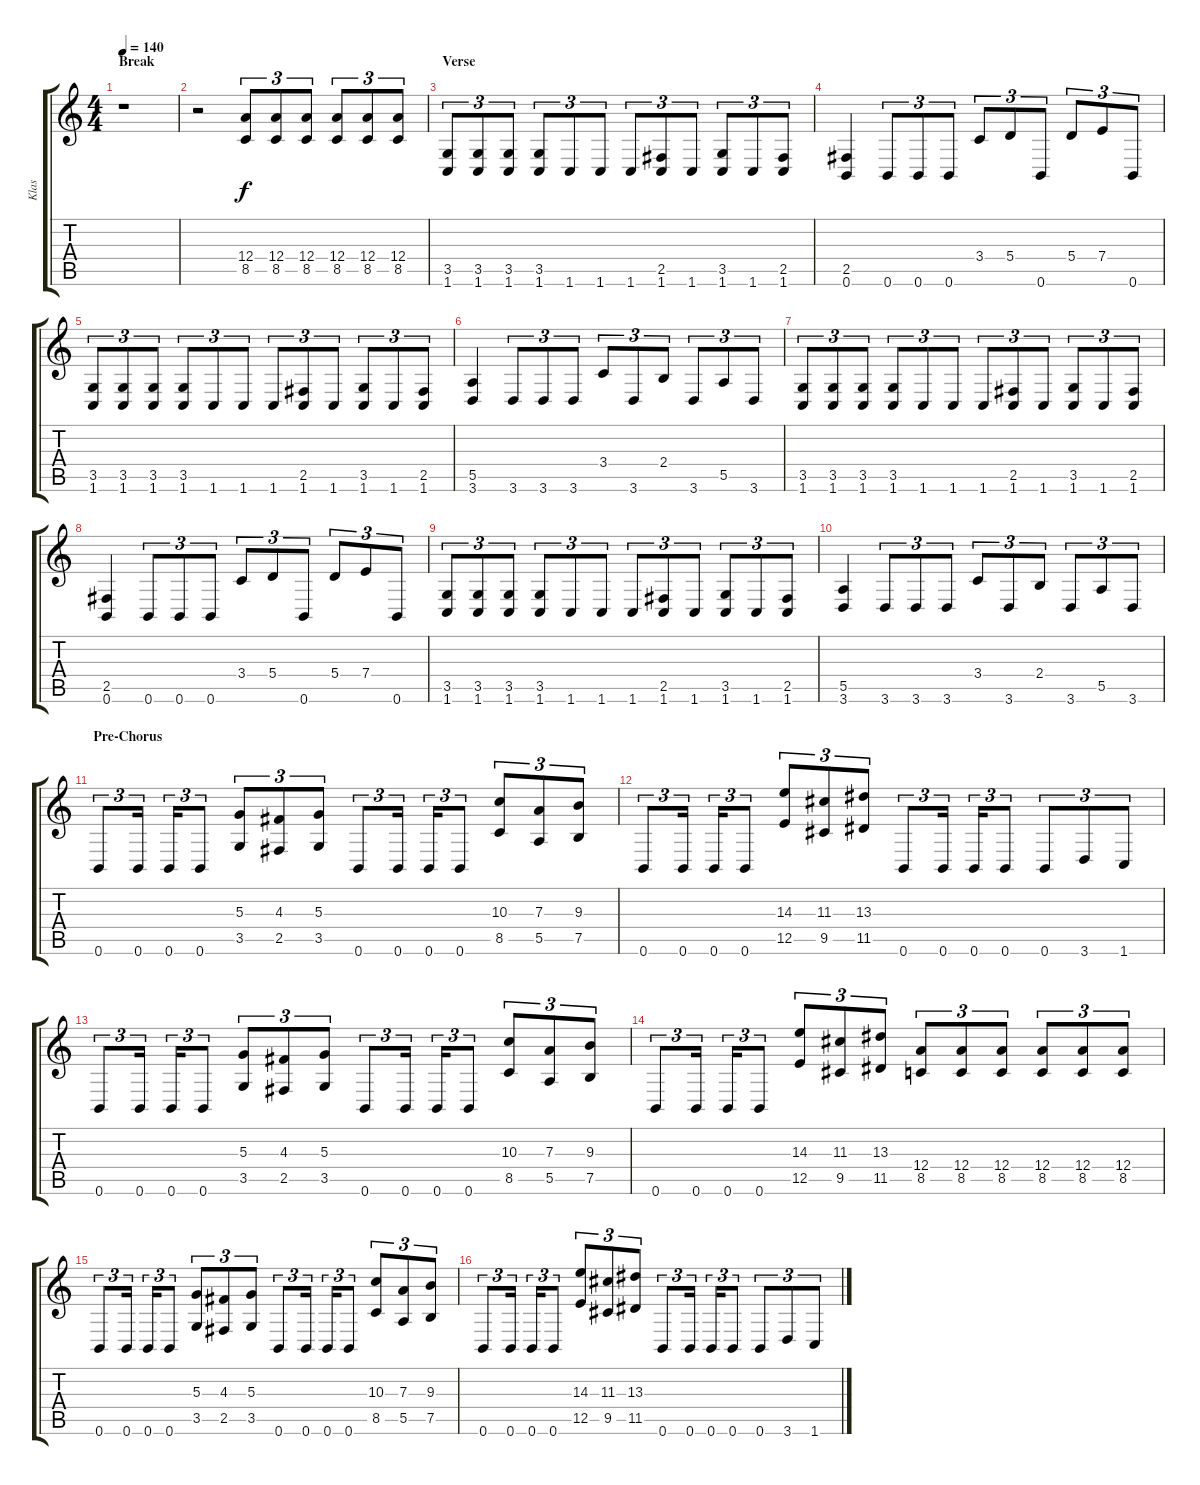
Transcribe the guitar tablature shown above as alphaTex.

\track ("Klas" "Klas") {instrument distortionguitar}
\staff {score tabs}
\tuning (B3 Gb3 D3 A2 E2 B1) {hide}
\ts (4 4)
\section ("" "Break")
\tempo 140
\clef g2
\ks c
r.1{dy f} |
r.2 (12.4 8.5).8{tu (3 2)} (12.4 8.5).8{tu (3 2)} (12.4 8.5).8{tu (3 2)} (12.4 8.5).8{tu (3 2)} (12.4 8.5).8{tu (3 2)} (12.4 8.5).8{tu (3 2)} |
\section ("" "Verse")
(3.5 1.6).8{tu (3 2)} (3.5 1.6).8{tu (3 2)} (3.5 1.6).8{tu (3 2)} (3.5 1.6).8{tu (3 2)} 1.6.8{tu (3 2)} 1.6.8{tu (3 2)} 1.6.8{tu (3 2)} (2.5 1.6).8{tu (3 2)} 1.6.8{tu (3 2)} (3.5 1.6).8{tu (3 2)} 1.6.8{tu (3 2)} (2.5 1.6).8{tu (3 2)} |
(2.5 0.6).4 0.6.8{tu (3 2)} 0.6.8{tu (3 2)} 0.6.8{tu (3 2)} 3.4.8{tu (3 2)} 5.4.8{tu (3 2)} 0.6.8{tu (3 2)} 5.4.8{tu (3 2)} 7.4.8{tu (3 2)} 0.6.8{tu (3 2)} |
(3.5 1.6).8{tu (3 2)} (3.5 1.6).8{tu (3 2)} (3.5 1.6).8{tu (3 2)} (3.5 1.6).8{tu (3 2)} 1.6.8{tu (3 2)} 1.6.8{tu (3 2)} 1.6.8{tu (3 2)} (2.5 1.6).8{tu (3 2)} 1.6.8{tu (3 2)} (3.5 1.6).8{tu (3 2)} 1.6.8{tu (3 2)} (2.5 1.6).8{tu (3 2)} |
(5.5 3.6).4 3.6.8{tu (3 2)} 3.6.8{tu (3 2)} 3.6.8{tu (3 2)} 3.4.8{tu (3 2)} 3.6.8{tu (3 2)} 2.4.8{tu (3 2)} 3.6.8{tu (3 2)} 5.5.8{tu (3 2)} 3.6.8{tu (3 2)} |
(3.5 1.6).8{tu (3 2)} (3.5 1.6).8{tu (3 2)} (3.5 1.6).8{tu (3 2)} (3.5 1.6).8{tu (3 2)} 1.6.8{tu (3 2)} 1.6.8{tu (3 2)} 1.6.8{tu (3 2)} (2.5 1.6).8{tu (3 2)} 1.6.8{tu (3 2)} (3.5 1.6).8{tu (3 2)} 1.6.8{tu (3 2)} (2.5 1.6).8{tu (3 2)} |
(2.5 0.6).4 0.6.8{tu (3 2)} 0.6.8{tu (3 2)} 0.6.8{tu (3 2)} 3.4.8{tu (3 2)} 5.4.8{tu (3 2)} 0.6.8{tu (3 2)} 5.4.8{tu (3 2)} 7.4.8{tu (3 2)} 0.6.8{tu (3 2)} |
(3.5 1.6).8{tu (3 2)} (3.5 1.6).8{tu (3 2)} (3.5 1.6).8{tu (3 2)} (3.5 1.6).8{tu (3 2)} 1.6.8{tu (3 2)} 1.6.8{tu (3 2)} 1.6.8{tu (3 2)} (2.5 1.6).8{tu (3 2)} 1.6.8{tu (3 2)} (3.5 1.6).8{tu (3 2)} 1.6.8{tu (3 2)} (2.5 1.6).8{tu (3 2)} |
(5.5 3.6).4 3.6.8{tu (3 2)} 3.6.8{tu (3 2)} 3.6.8{tu (3 2)} 3.4.8{tu (3 2)} 3.6.8{tu (3 2)} 2.4.8{tu (3 2)} 3.6.8{tu (3 2)} 5.5.8{tu (3 2)} 3.6.8{tu (3 2)} |
\section ("" "Pre-Chorus")
0.6.8{tu (3 2)} 0.6.16{tu (3 2)} 0.6.16{tu (3 2)} 0.6.8{tu (3 2)} (5.3 3.5).8{tu (3 2)} (4.3 2.5).8{tu (3 2)} (5.3 3.5).8{tu (3 2)} 0.6.8{tu (3 2)} 0.6.16{tu (3 2)} 0.6.16{tu (3 2)} 0.6.8{tu (3 2)} (10.3 8.5).8{tu (3 2)} (7.3 5.5).8{tu (3 2)} (9.3 7.5).8{tu (3 2)} |
0.6.8{tu (3 2)} 0.6.16{tu (3 2)} 0.6.16{tu (3 2)} 0.6.8{tu (3 2)} (14.3 12.5).8{tu (3 2)} (11.3 9.5).8{tu (3 2)} (13.3 11.5).8{tu (3 2)} 0.6.8{tu (3 2)} 0.6.16{tu (3 2)} 0.6.16{tu (3 2)} 0.6.8{tu (3 2)} 0.6.8{tu (3 2)} 3.6.8{tu (3 2)} 1.6.8{tu (3 2)} |
0.6.8{tu (3 2)} 0.6.16{tu (3 2)} 0.6.16{tu (3 2)} 0.6.8{tu (3 2)} (5.3 3.5).8{tu (3 2)} (4.3 2.5).8{tu (3 2)} (5.3 3.5).8{tu (3 2)} 0.6.8{tu (3 2)} 0.6.16{tu (3 2)} 0.6.16{tu (3 2)} 0.6.8{tu (3 2)} (10.3 8.5).8{tu (3 2)} (7.3 5.5).8{tu (3 2)} (9.3 7.5).8{tu (3 2)} |
0.6.8{tu (3 2)} 0.6.16{tu (3 2)} 0.6.16{tu (3 2)} 0.6.8{tu (3 2)} (14.3 12.5).8{tu (3 2)} (11.3 9.5).8{tu (3 2)} (13.3 11.5).8{tu (3 2)} (12.4 8.5).8{tu (3 2)} (12.4 8.5).8{tu (3 2)} (12.4 8.5).8{tu (3 2)} (12.4 8.5).8{tu (3 2)} (12.4 8.5).8{tu (3 2)} (12.4 8.5).8{tu (3 2)} |
0.6.8{tu (3 2)} 0.6.16{tu (3 2)} 0.6.16{tu (3 2)} 0.6.8{tu (3 2)} (5.3 3.5).8{tu (3 2)} (4.3 2.5).8{tu (3 2)} (5.3 3.5).8{tu (3 2)} 0.6.8{tu (3 2)} 0.6.16{tu (3 2)} 0.6.16{tu (3 2)} 0.6.8{tu (3 2)} (10.3 8.5).8{tu (3 2)} (7.3 5.5).8{tu (3 2)} (9.3 7.5).8{tu (3 2)} |
0.6.8{tu (3 2)} 0.6.16{tu (3 2)} 0.6.16{tu (3 2)} 0.6.8{tu (3 2)} (14.3 12.5).8{tu (3 2)} (11.3 9.5).8{tu (3 2)} (13.3 11.5).8{tu (3 2)} 0.6.8{tu (3 2)} 0.6.16{tu (3 2)} 0.6.16{tu (3 2)} 0.6.8{tu (3 2)} 0.6.8{tu (3 2)} 3.6.8{tu (3 2)} 1.6.8{tu (3 2)}
